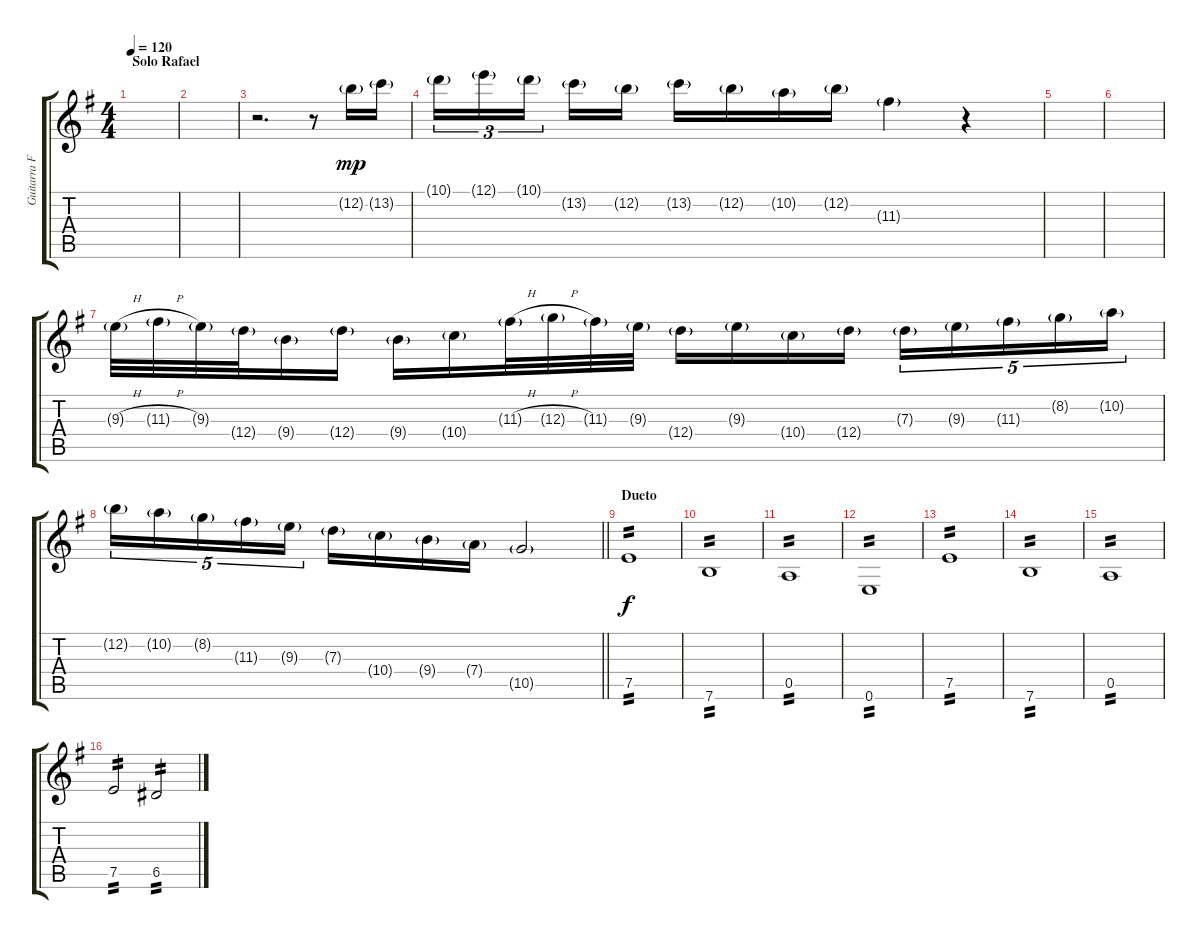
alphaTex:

\track ("Guitarra Fill" "Guitarra F") {instrument distortionguitar}
\staff {score tabs}
\tuning (E4 B3 G3 D3 A2 E2) {hide}
\ts (4 4)
\section ("" "Solo Rafael")
\tempo 120
\clef g2
\ks eminor
|
|
r.2{d} r.8 12.2{g}.16{dy mp} 13.2{g}.16 |
10.1{g}.16{tu (3 2)} 12.1{g}.16{tu (3 2)} 10.1{g}.16{tu (3 2) beam splitsecondary} 13.2{g}.16 12.2{g}.16 13.2{g}.16 12.2{g}.16 10.2{g}.16 12.2{g}.16 11.3{g}.4 r.4 |
|
|
9.3{h g}.32 11.3{h g}.32 9.3{g}.32 12.4{g}.32 9.4{g}.16 12.4{g}.16 9.4{g}.16 10.4{g}.16 11.3{h g}.32 12.3{h g}.32 11.3{g}.32 9.3{g}.32 12.4{g}.16 9.3{g}.16 10.4{g}.16 12.4{g}.16 7.3{g}.16{tu (5 4)} 9.3{g}.16{tu (5 4)} 11.3{g}.16{tu (5 4)} 8.2{g}.16{tu (5 4)} 10.2{g}.16{tu (5 4)} |
\barLineRight lightlight
12.2{g}.16{tu (5 4)} 10.2{g}.16{tu (5 4)} 8.2{g}.16{tu (5 4)} 11.3{g}.16{tu (5 4)} 9.3{g}.16{tu (5 4)} 7.3{g}.16 10.4{g}.16 9.4{g}.16 7.4{g}.16 10.5{g}.2 |
\section ("" "Dueto")
7.5.1{tp 2 dy f} |
7.6.1{tp 2} |
0.5.1{tp 2} |
0.6.1{tp 2} |
7.5.1{tp 2} |
7.6.1{tp 2} |
0.5.1{tp 2} |
7.5.2{tp 2} 6.5.2{tp 2}
